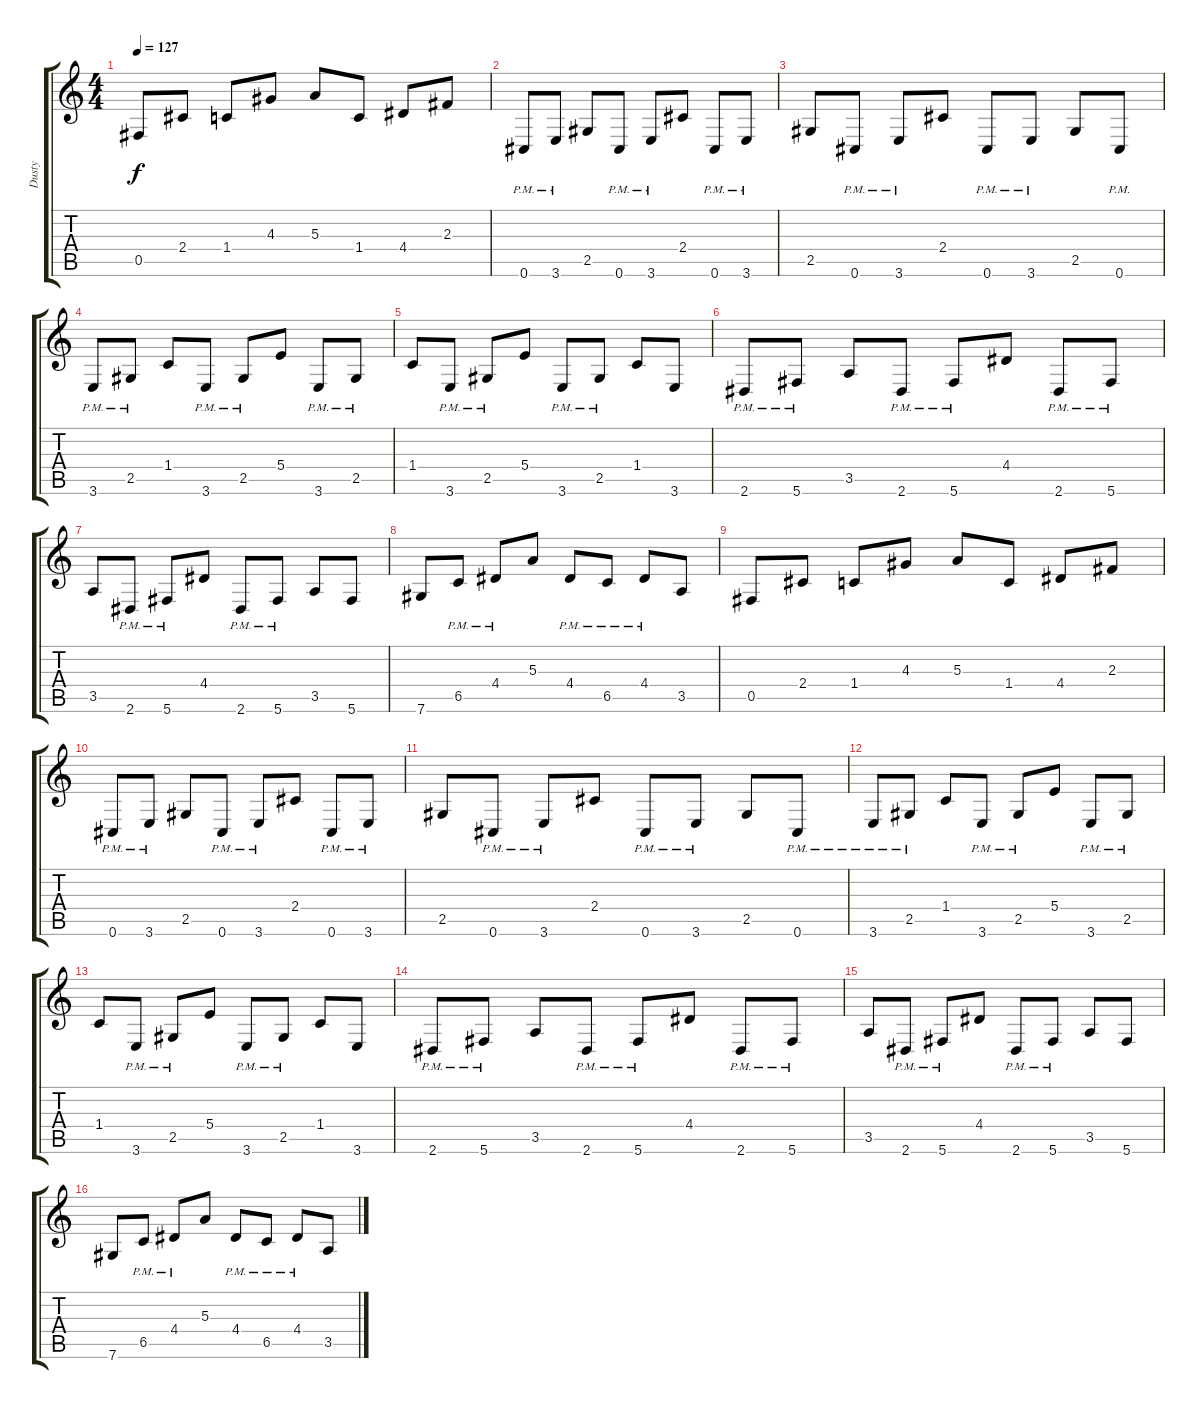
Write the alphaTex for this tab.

\track ("Dusty" "Dusty") {instrument distortionguitar}
\staff {score tabs}
\tuning (Db4 Ab3 E3 B2 Gb2 Db2) {hide}
\ts (4 4)
\tempo 127
\clef g2
\ks c
0.5.8{dy f} 2.4.8 1.4.8 4.3.8 5.3.8 1.4.8 4.4.8 2.3.8 |
\section ("" "")
0.6{pm}.8 3.6{pm}.8 2.5.8 0.6{pm}.8 3.6{pm}.8 2.4.8 0.6{pm}.8 3.6{pm}.8 |
2.5.8 0.6{pm}.8 3.6{pm}.8 2.4.8 0.6{pm}.8 3.6{pm}.8 2.5.8 0.6{pm}.8 |
3.6{pm}.8 2.5{pm}.8 1.4.8 3.6{pm}.8 2.5{pm}.8 5.4.8 3.6{pm}.8 2.5{pm}.8 |
1.4.8 3.6{pm}.8 2.5{pm}.8 5.4.8 3.6{pm}.8 2.5{pm}.8 1.4.8 3.6.8 |
2.6{pm}.8 5.6{pm}.8 3.5.8 2.6{pm}.8 5.6{pm}.8 4.4.8 2.6{pm}.8 5.6{pm}.8 |
3.5.8 2.6{pm}.8 5.6{pm}.8 4.4.8 2.6{pm}.8 5.6{pm}.8 3.5.8 5.6.8 |
7.6.8 6.5{pm}.8 4.4{pm}.8 5.3.8 4.4{pm}.8 6.5{pm}.8 4.4{pm}.8 3.5.8 |
0.5.8 2.4.8 1.4.8 4.3.8 5.3.8 1.4.8 4.4.8 2.3.8 |
0.6{pm}.8 3.6{pm}.8 2.5.8 0.6{pm}.8 3.6{pm}.8 2.4.8 0.6{pm}.8 3.6{pm}.8 |
2.5.8 0.6{pm}.8 3.6{pm}.8 2.4.8 0.6{pm}.8 3.6{pm}.8 2.5.8 0.6{pm}.8 |
3.6{pm}.8 2.5{pm}.8 1.4.8 3.6{pm}.8 2.5{pm}.8 5.4.8 3.6{pm}.8 2.5{pm}.8 |
1.4.8 3.6{pm}.8 2.5{pm}.8 5.4.8 3.6{pm}.8 2.5{pm}.8 1.4.8 3.6.8 |
2.6{pm}.8 5.6{pm}.8 3.5.8 2.6{pm}.8 5.6{pm}.8 4.4.8 2.6{pm}.8 5.6{pm}.8 |
3.5.8 2.6{pm}.8 5.6{pm}.8 4.4.8 2.6{pm}.8 5.6{pm}.8 3.5.8 5.6.8 |
7.6.8 6.5{pm}.8 4.4{pm}.8 5.3.8 4.4{pm}.8 6.5{pm}.8 4.4{pm}.8 3.5.8
